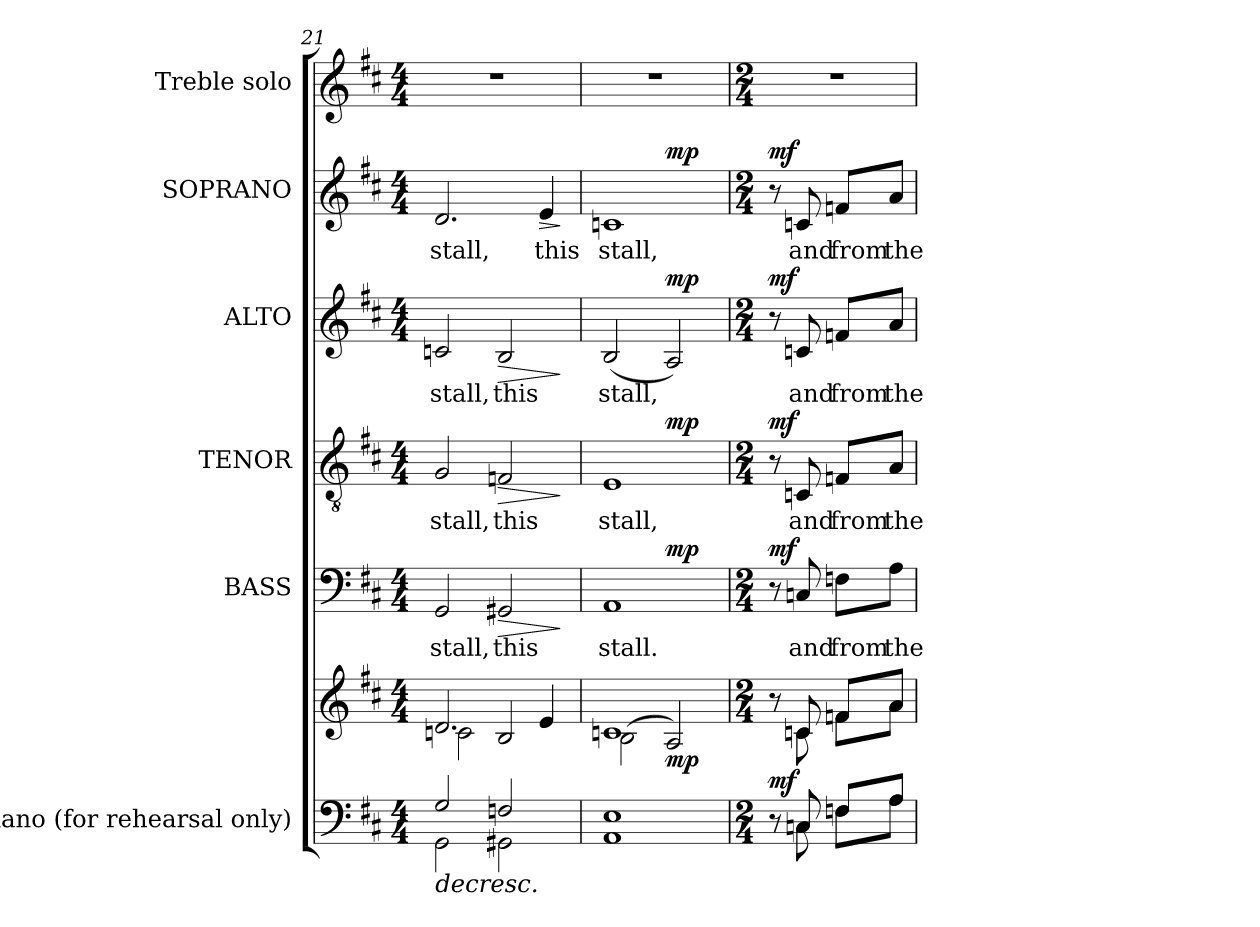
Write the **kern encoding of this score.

**kern	**kern	**dynam	**kern	**text	**dynam	**kern	**text	**dynam	**kern	**text	**dynam	**kern	**text	**dynam	**kern
*part6	*part6	*part6	*part5	*part5	*part5	*part4	*part4	*part4	*part3	*part3	*part3	*part2	*part2	*part2	*part1
*staff7	*staff6	*staff6/7	*staff5	*staff5	*staff5	*staff4	*staff4	*staff4	*staff3	*staff3	*staff3	*staff2	*staff2	*staff2	*staff1
*I"Piano  (for rehearsal  only)	*	*	*I"BASS	*	*	*I"TENOR	*	*	*I"ALTO	*	*	*I"SOPRANO	*	*	*I"Treble solo
*I'Pno.	*	*	*I'B.	*	*	*I'T.	*	*	*I'A.	*	*	*I'S.	*	*	*I'Tr.
*clefF4	*clefG2	*	*clefF4	*	*	*clefGv2	*	*	*clefG2	*	*	*clefG2	*	*	*clefG2
*	*	*	*	*	*	*ITrd7c12	*	*	*	*	*	*	*	*	*
*k[f#c#]	*k[f#c#]	*	*k[f#c#]	*	*	*k[f#c#]	*	*	*k[f#c#]	*	*	*k[f#c#]	*	*	*k[f#c#]
*D:	*D:	*	*D:	*	*	*D:	*	*	*D:	*	*	*D:	*	*	*D:
*M4/4	*M4/4	*	*M4/4	*	*	*M4/4	*	*	*M4/4	*	*	*M4/4	*	*	*M4/4
=21	=21	=21	=21	=21	=21	=21	=21	=21	=21	=21	=21	=21	=21	=21	=21
!	!	!LO:HP:b=2	!	!	!	!	!	!	!	!	!	!	!	!	!
*^	*^	*	*	*	*	*	*	*	*	*	*	*	*	*	*
!	!	!	!	!	!	!LO:LY:b:color=#000000	!	!	!	!	!	!	!	!	!	!	!
!	!	!	!	!	!	!	!	!	!LO:LY:b:color=#000000	!	!	!	!	!	!	!	!
!	!	!	!	!	!	!	!	!	!	!	!	!LO:LY:b:color=#000000	!	!	!	!	!
!	!	!	!	!	!	!	!	!	!	!	!	!	!	!	!LO:LY:b:color=#000000	!	!
2Gi/	2GGi\	2.di/	2cni\	>	2GGi/	stall,	.	2GGi/	stall,	.	2cni/	stall,	.	2.di/	stall,	.	1r
!	!	!	!	!	!	!LO:LY:b:color=#000000	!LO:HP:b	!	!	!	!	!	!	!	!	!	!
!	!	!	!	!	!	!	!	!	!LO:LY:b:color=#000000	!LO:HP:b	!	!	!	!	!	!	!
!	!	!	!	!	!	!	!	!	!	!	!	!LO:LY:b:color=#000000	!LO:HP:b	!	!	!	!
2Fni/	2GG#Xi\	.	2Bi/	.	2GG#Xi/	this	>	2FFni/	this	>	2Bi/	this	>	.	.	.	.
!	!	!	!	!	!	!	!	!	!	!	!	!	!	!	!LO:LY:b:color=#000000	!LO:HP:b	!
.	.	4ei/	.	.	.	.	.	.	.	.	.	.	.	4ei/	this	>	.
*v	*v	*	*	*	*	*	*	*	*	*	*	*	*	*	*	*	*
*	*v	*v	*	*	*	*	*	*	*	*	*	*	*	*	*	*
.	.	.	.	.	]	.	.	]	.	.	]	.	.	]	.
=22	=22	=22	=22	=22	=22	=22	=22	=22	=22	=22	=22	=22	=22	=22	=22
*^	*^	*	*	*	*	*	*	*	*	*	*	*	*	*	*
!	!	!	!	!	!	!LO:LY:b:color=#000000	!	!	!	!	!	!	!	!	!	!	!
!	!	!	!	!	!	!	!	!	!LO:LY:b:color=#000000	!	!	!	!	!	!	!	!
!	!	!	!	!	!	!	!	!	!	!	!	!LO:LY:b:color=#000000	!	!	!	!	!
!	!	!	!	!	!	!	!	!	!	!	!	!	!	!	!LO:LY:b:color=#000000	!	!
*	*^	*	*	*	*^	*	*	*^	*	*	*	*	*	*^	*	*	*
1Ei	1AAi	2ryy	1cni	(2Bi\	.	1AAi	2ryy	stall.	.	1EEi	2ryy	stall,	.	(2Bi/	stall,	.	1cni	2ryy	stall,	.	1r
.	.	2ryy	.	2Ai/)	mp	.	2ryy	.	mp	.	2ryy	.	mp	2Ai/)	.	mp	.	2ryy	.	mp	.
*	*	*	*v	*v	*	*	*	*	*	*	*	*	*	*	*	*	*	*	*	*	*
.	.	.	.	]	.	.	.	.	.	.	.	.	.	.	.	.	.	.	.	.
*	*	*	*	*	*v	*v	*	*	*	*	*	*	*	*	*	*v	*v	*	*	*
*v	*v	*v	*	*	*	*	*	*v	*v	*	*	*	*	*	*	*	*	*
=23	=23	=23	=23	=23	=23	=23	=23	=23	=23	=23	=23	=23	=23	=23	=23
*M2/4	*M2/4	*	*M2/4	*	*	*M2/4	*	*	*M2/4	*	*	*M2/4	*	*	*M2/4
*^	*^	*	*^	*	*	*^	*	*	*	*	*	*^	*	*	*
*	*^	*	*	*	*	*	*	*	*	*	*	*	*	*	*	*	*	*	*	*
!	!	!	!	!	!	!	!	!	!	!	!	!	!	!	!	!	!	!	!	!	!LO:N:vis=1
*	*	*	*	*	*	*v	*v	*	*	*	*	*	*	*	*	*	*v	*v	*	*	*
*	*v	*v	*	*	*	*	*	*	*v	*v	*	*	*	*	*	*	*	*	*
8r	8ryy	8r	8ryy	mf	8r	.	mf	8r	.	mf	8r	.	mf	8r	.	mf	2r
!	!	!	!	!	!	!LO:LY:b:color=#000000	!	!	!	!	!	!	!	!	!	!	!
!	!	!	!	!	!	!	!	!	!LO:LY:b:color=#000000	!	!	!	!	!	!	!	!
!	!	!	!	!	!	!	!	!	!	!	!	!LO:LY:b:color=#000000	!	!	!	!	!
!	!	!	!	!	!	!	!	!	!	!	!	!	!	!	!LO:LY:b:color=#000000	!	!
8Cni/	8Ci\	8cni/	8ci\	.	8Cni/	and	.	8CCni/	and	.	8cni/	and	.	8cni/	and	.	.
!	!	!	!	!	!	!LO:LY:b:color=#000000	!	!	!	!	!	!	!	!	!	!	!
!	!	!	!	!	!	!	!	!	!LO:LY:b:color=#000000	!	!	!	!	!	!	!	!
!	!	!	!	!	!	!	!	!	!	!	!	!LO:LY:b:color=#000000	!	!	!	!	!
!	!	!	!	!	!	!	!	!	!	!	!	!	!	!	!LO:LY:b:color=#000000	!	!
8Fni/L	8Fi\L	8fni/L	8fi\L	.	8Fni\L	from	.	8FFni/L	from	.	8fni/L	from	.	8fni/L	from	.	.
!	!	!	!	!	!	!LO:LY:b:color=#000000	!	!	!	!	!	!	!	!	!	!	!
!	!	!	!	!	!	!	!	!	!LO:LY:b:color=#000000	!	!	!	!	!	!	!	!
!	!	!	!	!	!	!	!	!	!	!	!	!LO:LY:b:color=#000000	!	!	!	!	!
!	!	!	!	!	!	!	!	!	!	!	!	!	!	!	!LO:LY:b:color=#000000	!	!
8Ai/J	8Ai\J	8ai/J	8ai\J	.	8Ai\J	the	.	8AAi/J	the	.	8ai/J	the	.	8ai/J	the	.	.
*v	*v	*	*	*	*	*	*	*	*	*	*	*	*	*	*	*	*
*	*v	*v	*	*	*	*	*	*	*	*	*	*	*	*	*	*
=	=	=	=	=	=	=	=	=	=	=	=	=	=	=	=
*-	*-	*-	*-	*-	*-	*-	*-	*-	*-	*-	*-	*-	*-	*-	*-
